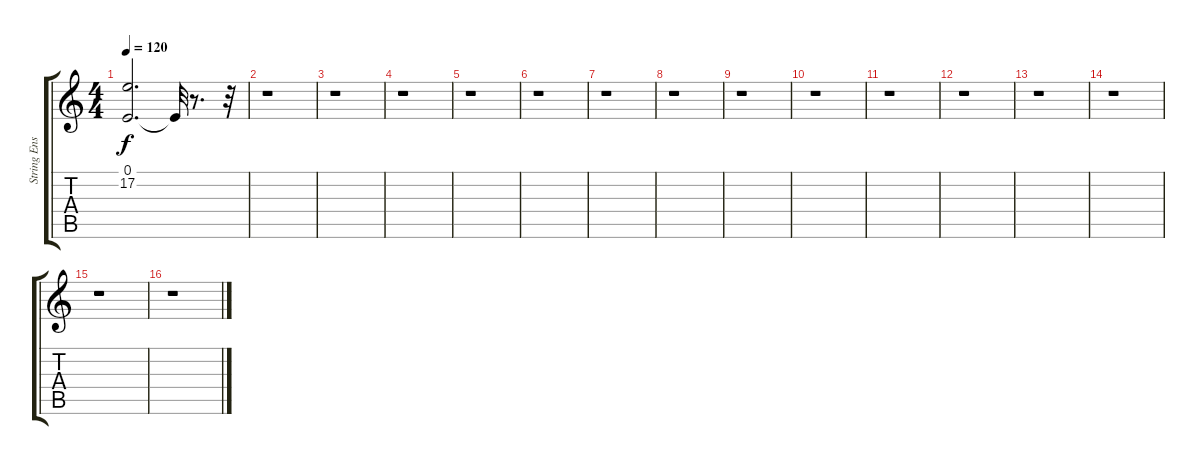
\track ("String Ensemble" "String Ens") {instrument stringensemble2}
\staff {score tabs}
\tuning (E4 B3 G3 D3 A2 E2) {hide}
\ts (4 4)
\tempo 120
\clef g2
\ks c
(0.1{t} 17.2{t}).2{d dy f} 0.1{t}.32 r.8{d} r.32 |
r.1 |
r.1 |
r.1 |
r.1 |
r.1 |
r.1 |
r.1 |
r.1 |
r.1 |
r.1 |
r.1 |
r.1 |
r.1 |
r.1 |
r.1
